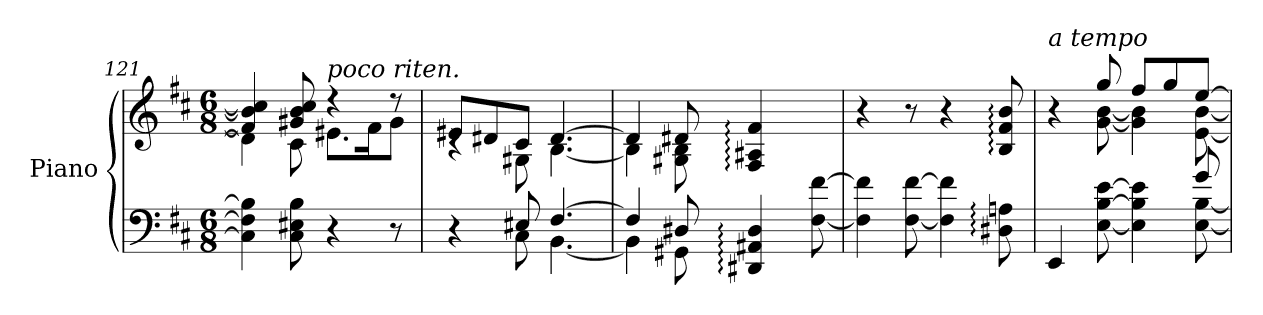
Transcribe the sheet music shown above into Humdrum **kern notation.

**kern	**kern
*part1	*part1
*staff2	*staff1
*I"Piano	*
*I'Pno.	*
!!LO:PB:g=z
*clefF4	*clefG2
*k[f#c#]	*k[f#c#]
*M6/8	*M6/8
=121	=121
*	*^
4C#\] 4F#\] 4B\]	4f#/] 4b/] 4cc#/]	4d#\]
8C#\ 8E#X\ 8B\	8g#X/ 8b/ 8cc#/	8c#\
!	!LO:TX:a:i:t=poco riten.	!
4r	4r	8.e#X\L
.	.	16f#\K
8r	8r	8g#\J
=122	=122	=122
*^	*	*
4r	4ryy	8e#X/L	4rc
.	.	8d#X/	.
8E#X/	8C#\	8c#/J	8G#X\
[4.F#/	[4.BB\	[4.d#/	[4.B\
=123	=123	=123	=123
4F#/]	4BB\]	4d#/]	4B\]
8D#X/	8GG#X\	8d#X/	8G#X\ 8B\
4DD#X/: 4AA#X/: 4D#/:	8rAAAyy	4F#/: 4A#X/: 4f#/:	8rFyy
.	4ryy	.	4ryy
[8F#\ [8f#\	.	8rcyy	.
*v	*v	*	*
*	*v	*v
=124	=124
4F#\] 4f#\]	4r
[8F#\ [8f#\	8r
4F#\] 4f#\]	4r
8D#X\: 8An\:	8B/:Z 8f#/:Z 8b/:Z
=125	=125
*^	*^
!	!	!LO:TX:a:i:t=a tempo	!
4EE/	4rEEyy	4r	4ryy
[8E\ [8B\ [8e\	4rEEyy	8gg/	[8g\ [8b\
4E\] 4B\] 4e\]	.	8ff#/L	4g\] 4b\]
.	8ryy	8gg/	.
8g/	[8E\ [8B\	[8ee/J	[8e\ [8b\
*v	*v	*	*
*	*v	*v
=	=
*-	*-
